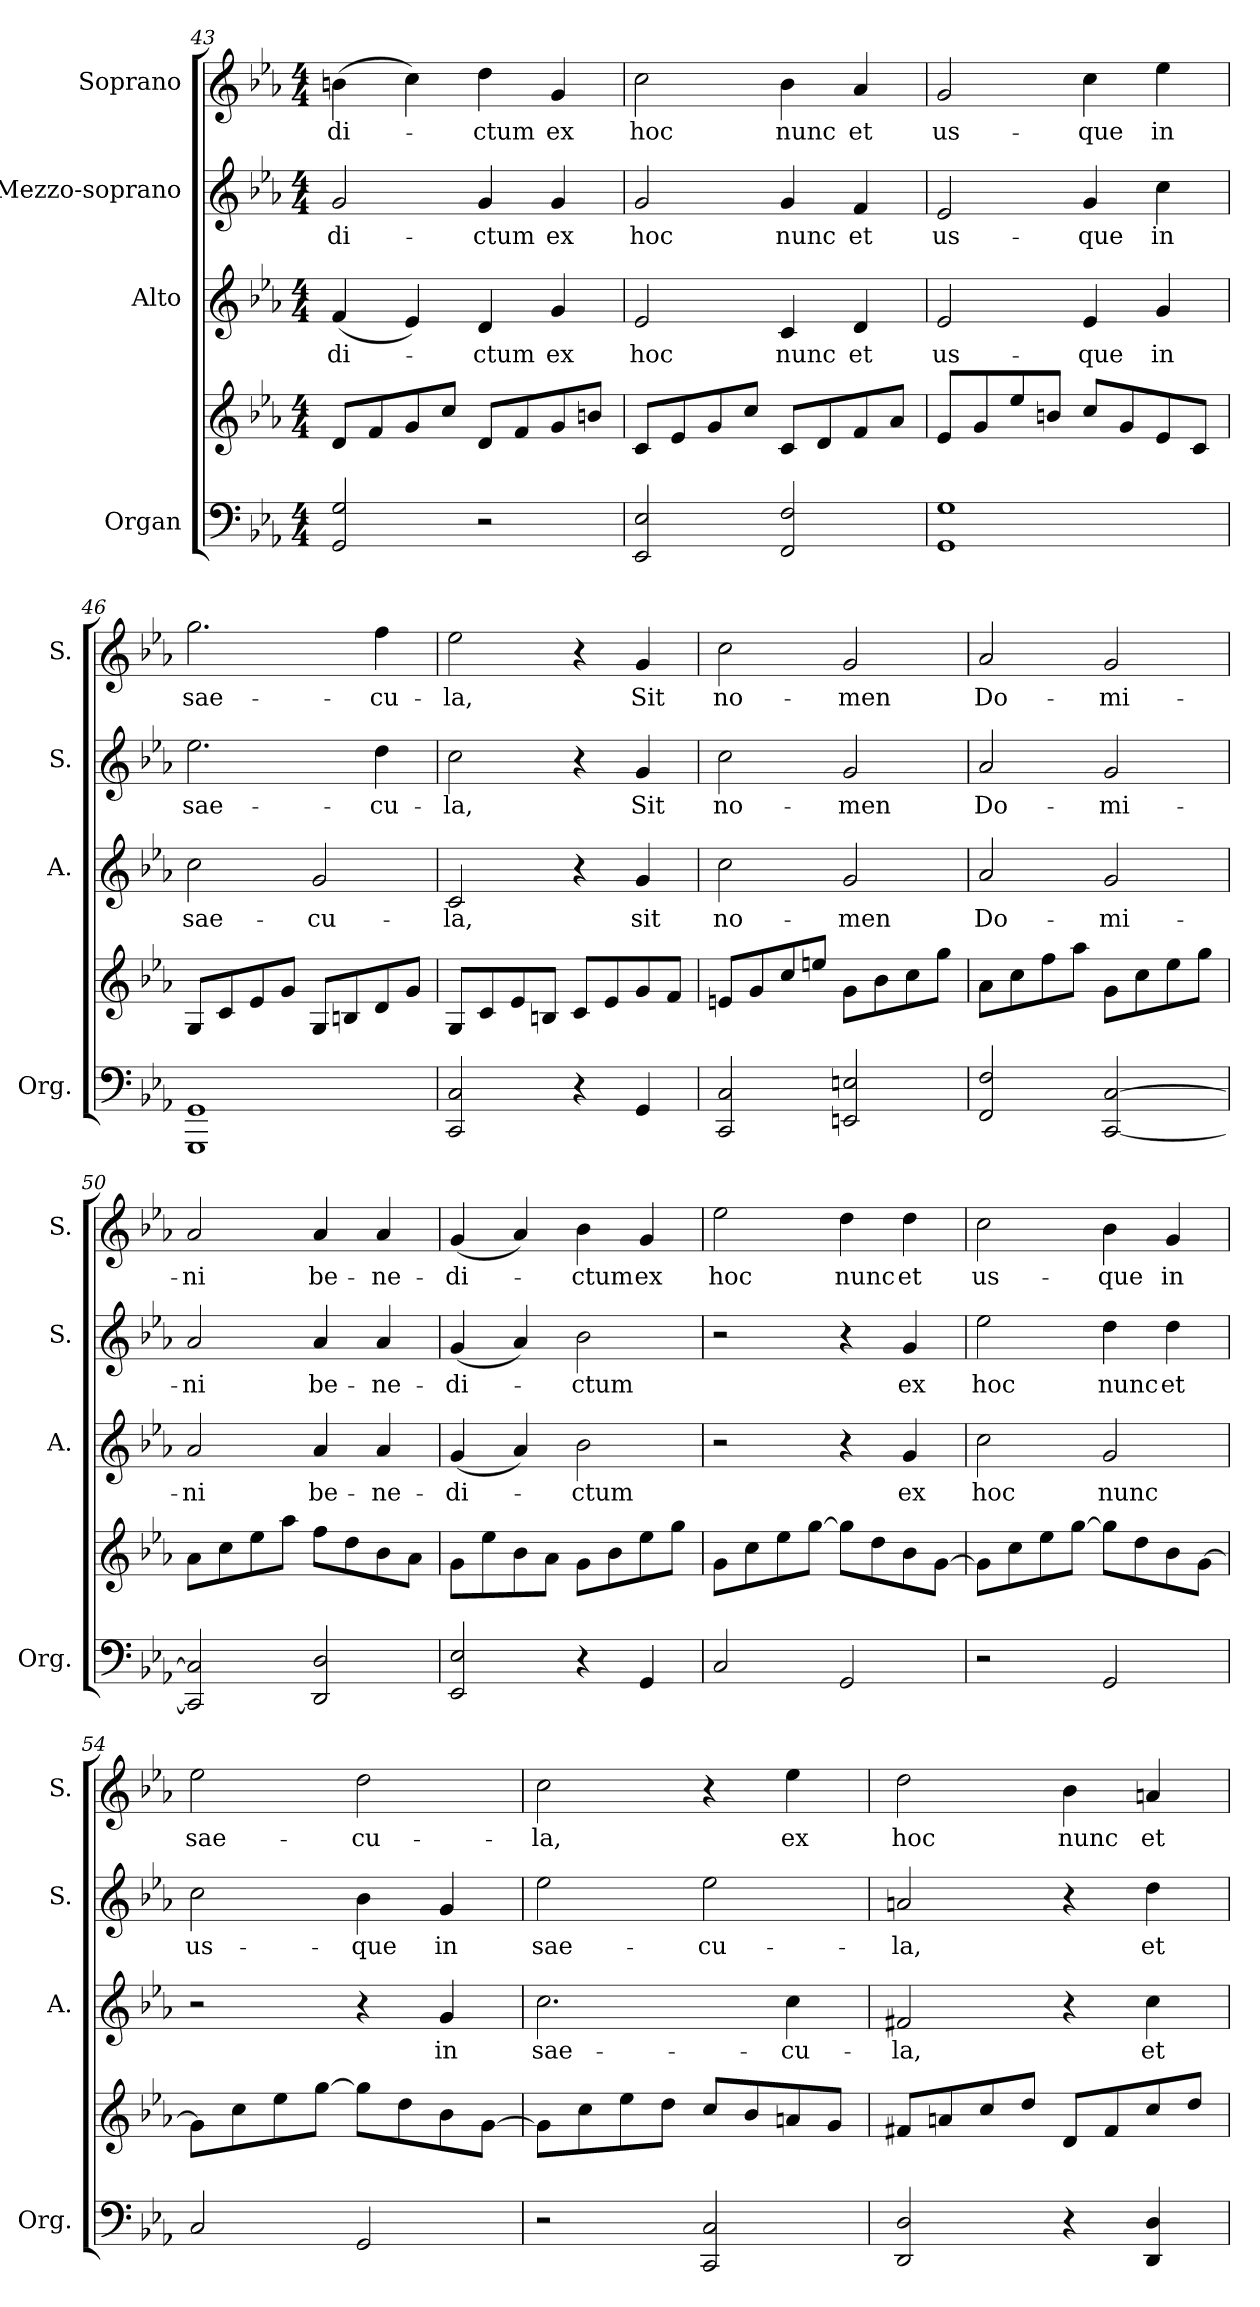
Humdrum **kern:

**kern	**kern	**kern	**text	**kern	**text	**kern	**text
*part4	*part4	*part3	*part3	*part2	*part2	*part1	*part1
*staff5	*staff4	*staff3	*staff3	*staff2	*staff2	*staff1	*staff1
*I"Organ	*	*I"Alto	*	*I"Mezzo-soprano	*	*I"Soprano	*
*I'Org.	*	*I'A.	*	*I'S.	*	*I'S.	*
!!LO:PB:g=z
*clefF4	*clefG2	*clefG2	*	*clefG2	*	*clefG2	*
*k[b-e-a-]	*k[b-e-a-]	*k[b-e-a-]	*	*k[b-e-a-]	*	*k[b-e-a-]	*
*E-:	*E-:	*E-:	*	*E-:	*	*E-:	*
*M4/4	*M4/4	*M4/4	*	*M4/4	*	*M4/4	*
=43	=43	=43	=43	=43	=43	=43	=43
!	!	!	!LO:LY:b	!	!LO:LY:b	!	!LO:LY:b
2GG/ 2G/	8d/L	(<4f/	-di-	2g/	-di-	(>4bn\	-di-
.	8f/	.	.	.	.	.	.
.	8g/	4e-/)	.	.	.	4cc\)	.
.	8cc/J	.	.	.	.	.	.
!	!	!	!LO:LY:b	!	!LO:LY:b	!	!LO:LY:b
2r	8d/L	4d/	-ctum	4g/	-ctum	4dd\	-ctum
.	8f/	.	.	.	.	.	.
!	!	!	!LO:LY:b	!	!LO:LY:b	!	!LO:LY:b
.	8g/	4g/	ex	4g/	ex	4g/	ex
.	8bn/J	.	.	.	.	.	.
=44	=44	=44	=44	=44	=44	=44	=44
!	!	!	!LO:LY:b	!	!LO:LY:b	!	!LO:LY:b
2EE-/ 2E-/	8c/L	2e-/	hoc	2g/	hoc	2cc\	hoc
.	8e-/	.	.	.	.	.	.
.	8g/	.	.	.	.	.	.
.	8cc/J	.	.	.	.	.	.
!	!	!	!LO:LY:b	!	!LO:LY:b	!	!LO:LY:b
2FF/ 2F/	8c/L	4c/	nunc	4g/	nunc	4b-\	nunc
.	8d/	.	.	.	.	.	.
!	!	!	!LO:LY:b	!	!LO:LY:b	!	!LO:LY:b
.	8f/	4d/	et	4f/	et	4a-/	et
.	8a-/J	.	.	.	.	.	.
=45	=45	=45	=45	=45	=45	=45	=45
!	!	!	!LO:LY:b	!	!LO:LY:b	!	!LO:LY:b
1GG 1G	8e-/L	2e-/	us-	2e-/	us-	2g/	us-
.	8g/	.	.	.	.	.	.
.	8ee-/	.	.	.	.	.	.
.	8bn/J	.	.	.	.	.	.
!	!	!	!LO:LY:b	!	!LO:LY:b	!	!LO:LY:b
.	8cc/L	4e-/	-que	4g/	-que	4cc\	-que
.	8g/	.	.	.	.	.	.
!	!	!	!LO:LY:b	!	!LO:LY:b	!	!LO:LY:b
.	8e-/	4g/	in	4cc\	in	4ee-\	in
.	8c/J	.	.	.	.	.	.
=46	=46	=46	=46	=46	=46	=46	=46
!	!	!	!LO:LY:b	!	!LO:LY:b	!	!LO:LY:b
1GGG 1GG	8G/L	2cc\	sae-	2.ee-\	sae-	2.gg\	sae-
.	8c/	.	.	.	.	.	.
.	8e-/	.	.	.	.	.	.
.	8g/J	.	.	.	.	.	.
!	!	!	!LO:LY:b	!	!	!	!
.	8G/L	2g/	-cu-	.	.	.	.
.	8Bn/	.	.	.	.	.	.
!	!	!	!	!	!LO:LY:b	!	!LO:LY:b
.	8d/	.	.	4dd\	-cu-	4ff\	-cu-
.	8g/J	.	.	.	.	.	.
=47	=47	=47	=47	=47	=47	=47	=47
!	!	!	!LO:LY:b	!	!LO:LY:b	!	!LO:LY:b
2CC/ 2C/	8G/L	2c/	-la,	2cc\	-la,	2ee-\	-la,
.	8c/	.	.	.	.	.	.
.	8e-/	.	.	.	.	.	.
.	8Bn/J	.	.	.	.	.	.
4r	8c/L	4r	.	4r	.	4r	.
.	8e-/	.	.	.	.	.	.
!	!	!	!LO:LY:b	!	!LO:LY:b	!	!LO:LY:b
4GG/	8g/	4g/	sit	4g/	Sit	4g/	Sit
.	8f/J	.	.	.	.	.	.
!!LO:LB:g=z
=48	=48	=48	=48	=48	=48	=48	=48
!	!	!	!LO:LY:b	!	!LO:LY:b	!	!LO:LY:b
2CC/ 2C/	8en/L	2cc\	no-	2cc\	no-	2cc\	no-
.	8g/	.	.	.	.	.	.
.	8cc/	.	.	.	.	.	.
.	8een/J	.	.	.	.	.	.
!	!	!	!LO:LY:b	!	!LO:LY:b	!	!LO:LY:b
2EEn/ 2En/	8g\L	2g/	-men	2g/	-men	2g/	-men
.	8b-\	.	.	.	.	.	.
.	8cc\	.	.	.	.	.	.
.	8gg\J	.	.	.	.	.	.
=49	=49	=49	=49	=49	=49	=49	=49
!	!	!	!LO:LY:b	!	!LO:LY:b	!	!LO:LY:b
2FF/ 2F/	8a-\L	2a-/	Do-	2a-/	Do-	2a-/	Do-
.	8cc\	.	.	.	.	.	.
.	8ff\	.	.	.	.	.	.
.	8aa-\J	.	.	.	.	.	.
!	!	!	!LO:LY:b	!	!LO:LY:b	!	!LO:LY:b
[2CC/ [2C/	8g\L	2g/	-mi-	2g/	-mi-	2g/	-mi-
.	8cc\	.	.	.	.	.	.
.	8ee-\	.	.	.	.	.	.
.	8gg\J	.	.	.	.	.	.
=50	=50	=50	=50	=50	=50	=50	=50
!	!	!	!LO:LY:b	!	!LO:LY:b	!	!LO:LY:b
2CC/] 2C/]	8a-\L	2a-/	-ni	2a-/	-ni	2a-/	-ni
.	8cc\	.	.	.	.	.	.
.	8ee-\	.	.	.	.	.	.
.	8aa-\J	.	.	.	.	.	.
!	!	!	!LO:LY:b	!	!LO:LY:b	!	!LO:LY:b
2DD/ 2D/	8ff\L	4a-/	be-	4a-/	be-	4a-/	be-
.	8dd\	.	.	.	.	.	.
!	!	!	!LO:LY:b	!	!LO:LY:b	!	!LO:LY:b
.	8b-\	4a-/	-ne-	4a-/	-ne-	4a-/	-ne-
.	8a-\J	.	.	.	.	.	.
=51	=51	=51	=51	=51	=51	=51	=51
!	!	!	!LO:LY:b	!	!LO:LY:b	!	!LO:LY:b
2EE-/ 2E-/	8g\L	(<4g/	-di-	(<4g/	-di-	(<4g/	-di-
.	8ee-\	.	.	.	.	.	.
.	8b-\	4a-/)	.	4a-/)	.	4a-/)	.
.	8a-\J	.	.	.	.	.	.
!	!	!	!LO:LY:b	!	!LO:LY:b	!	!LO:LY:b
4r	8g\L	2b-\	-ctum	2b-\	-ctum	4b-\	-ctum
.	8b-\	.	.	.	.	.	.
!	!	!	!	!	!	!	!LO:LY:b
4GG/	8ee-\	.	.	.	.	4g/	ex
.	8gg\J	.	.	.	.	.	.
=52	=52	=52	=52	=52	=52	=52	=52
!	!	!	!	!	!	!	!LO:LY:b
2C/	8g\L	2r	.	2r	.	2ee-\	hoc
.	8cc\	.	.	.	.	.	.
.	8ee-\	.	.	.	.	.	.
.	[8gg\J	.	.	.	.	.	.
!	!	!	!	!	!	!	!LO:LY:b
2GG/	8gg\L]	4r	.	4r	.	4dd\	nunc
.	8dd\	.	.	.	.	.	.
!	!	!	!LO:LY:b	!	!LO:LY:b	!	!LO:LY:b
.	8b-\	4g/	ex	4g/	ex	4dd\	et
.	[8g\J	.	.	.	.	.	.
!!LO:LB:g=z
=53	=53	=53	=53	=53	=53	=53	=53
!	!	!	!LO:LY:b	!	!LO:LY:b	!	!LO:LY:b
2r	8g\L]	2cc\	hoc	2ee-\	hoc	2cc\	us-
.	8cc\	.	.	.	.	.	.
.	8ee-\	.	.	.	.	.	.
.	[8gg\J	.	.	.	.	.	.
!	!	!	!LO:LY:b	!	!LO:LY:b	!	!LO:LY:b
2GG/	8gg\L]	2g/	nunc	4dd\	nunc	4b-\	-que
.	8dd\	.	.	.	.	.	.
!	!	!	!	!	!LO:LY:b	!	!LO:LY:b
.	8b-\	.	.	4dd\	et	4g/	in
.	[8g\J	.	.	.	.	.	.
=54	=54	=54	=54	=54	=54	=54	=54
!	!	!	!	!	!LO:LY:b	!	!LO:LY:b
2C/	8g\L]	2r	.	2cc\	us-	2ee-\	sae-
.	8cc\	.	.	.	.	.	.
.	8ee-\	.	.	.	.	.	.
.	[8gg\J	.	.	.	.	.	.
!	!	!	!	!	!LO:LY:b	!	!LO:LY:b
2GG/	8gg\L]	4r	.	4b-\	-que	2dd\	-cu-
.	8dd\	.	.	.	.	.	.
!	!	!	!LO:LY:b	!	!LO:LY:b	!	!
.	8b-\	4g/	in	4g/	in	.	.
.	[8g\J	.	.	.	.	.	.
=55	=55	=55	=55	=55	=55	=55	=55
!	!	!	!LO:LY:b	!	!LO:LY:b	!	!LO:LY:b
2r	8g\L]	2.cc\	sae-	2ee-\	sae-	2cc\	-la,
.	8cc\	.	.	.	.	.	.
.	8ee-\	.	.	.	.	.	.
.	8dd\J	.	.	.	.	.	.
!	!	!	!	!	!LO:LY:b	!	!
2CC/ 2C/	8cc/L	.	.	2ee-\	-cu-	4r	.
.	8b-/	.	.	.	.	.	.
!	!	!	!LO:LY:b	!	!	!	!LO:LY:b
.	8an/	4cc\	-cu-	.	.	4ee-\	ex
.	8g/J	.	.	.	.	.	.
=56	=56	=56	=56	=56	=56	=56	=56
!	!	!	!LO:LY:b	!	!LO:LY:b	!	!LO:LY:b
2DD/ 2D/	8f#X/L	2f#X/	-la,	2an/	-la,	2dd\	hoc
.	8an/	.	.	.	.	.	.
.	8cc/	.	.	.	.	.	.
.	8dd/J	.	.	.	.	.	.
!	!	!	!	!	!	!	!LO:LY:b
4r	8d/L	4r	.	4r	.	4b-\	nunc
.	8f#/	.	.	.	.	.	.
!	!	!	!LO:LY:b	!	!LO:LY:b	!	!LO:LY:b
4DD/ 4D/	8cc/	4cc\	et	4dd\	et	4an/	et
.	8dd/J	.	.	.	.	.	.
=	=	=	=	=	=	=	=
*-	*-	*-	*-	*-	*-	*-	*-
